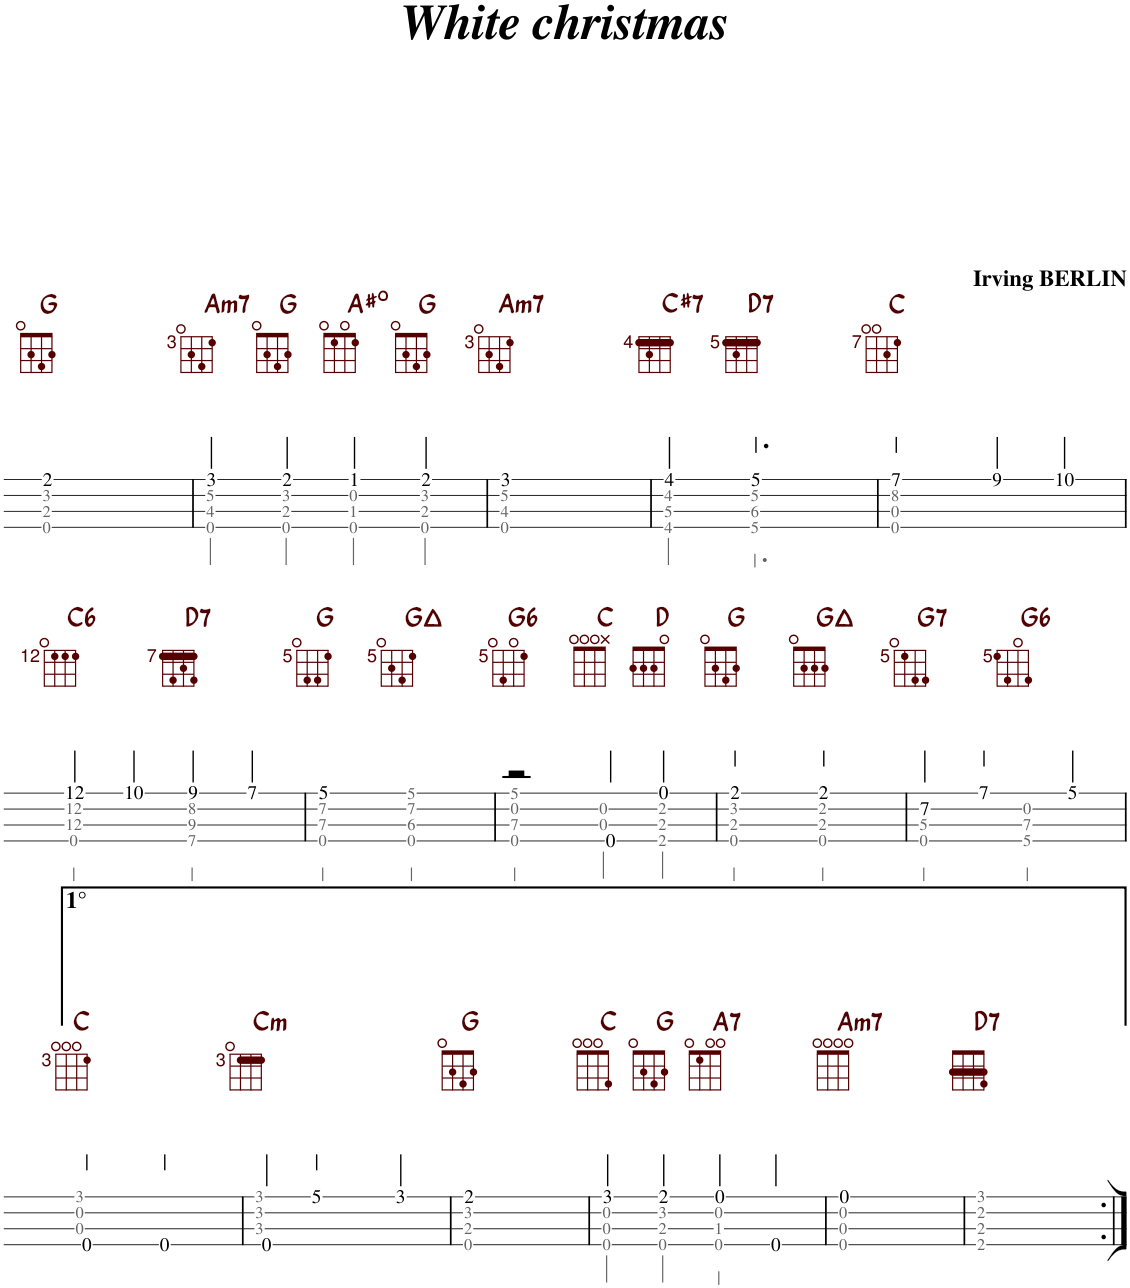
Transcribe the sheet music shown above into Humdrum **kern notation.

**kern	**harte
*part1	*part1
*staff1	*
*I"Ukulélé [Tablature]	*
*stria4	*
*k[]	*
*M4/4	*
=1	=1
*^	*
1b	1g!i 1d!i 1g!i	G:maj
=2	=2	=2
!	!	!LO:H:kt=m7
4cc/	4g!i\ 4e!i\ 4a!i\	A:min7
4b/	4g!i\ 4d!i\ 4g!i\	G:maj
4a#X/	4g!i\ 4c#!i\ 4e!i\	A#:dim
4b/	4g!i\ 4d!i\ 4g!i\	G:maj
=3	=3	=3
!	!	!LO:H:kt=m7
1cc	1g!i 1e!i 1a!i	A:min7
=4	=4	=4
!	!	!LO:H:kt=7
4cc#X/	4b!i\ 4f!i\ 4g#!i\	C#:7
!	!	!LO:H:kt=7
2.dd/	2.cc!i\ 2.f#!i\ 2.a!i\	D:7
=5	=5	=5
2ee/	1g!i 1c!i 1cc!i	C:maj
4ff#X/	.	.
4gg/	.	.
!!LO:LB:g=z	!!
=6	=6	=6
!	!	!LO:H:kt=6
4aa/	2g!i\ 2cc!i\ 2ee!i\	C:maj6
4gg/	.	.
!	!	!LO:H:kt=7
4ff#X/	2dd!i\ 2a!i\ 2cc!i\	D:7
4ee/	.	.
=7	=7	=7
1dd	2g!i\ 2g!i\ 2b!i\	G:maj
.	2g!i\ 2f#!i\ 2b!i\ 2dd!i\	G:maj
=8	=8	=8
!	!	!LO:H:kt=6
2r	2g!i\ 2g!i\ 2e!i\ 2dd!i\	G:maj6
4g/	4c!i\ 4e!i\	C:maj
4a/	4a!i\ 4d!i\ 4f#!i\	D:maj
=9	=9	=9
2b/	2g!i\ 2d!i\ 2g!i\	G:maj
2b/	2g!i\ 2d!i\ 2f#!i\	G:maj
=10	=10	=10
!	!	!LO:H:kt=7
4b/	2g!i\ 2f!i\	G:7
2ee/	.	.
!	!	!LO:H:kt=6
.	2cc!i\ 2g!i\ 2e!i\	G:maj6
4dd/	.	.
!!LO:LB:g=z	!!
=11	=11	=11
2g/	1c!i 1e!i 1cc!i	C:maj
2g/	.	.
=12	=12	=12
!	!	!LO:H:kt=m
4g/	1e-!i 1g!i 1cc!i	C:min
2dd/	.	.
4cc/	.	.
=13	=13	=13
1b	1g!i 1d!i 1g!i	G:maj
=14	=14	=14
4cc/	4g!i\ 4c!i\ 4e!i\	C:maj
4b/	4g!i\ 4d!i\ 4g!i\	G:maj
!	!	!LO:H:kt=7
4a/	2g!i\ 2c#!i\ 2e!i\	A:7
4g/	.	.
=15	=15	=15
!	!	!LO:H:kt=m7
1a	1g!i 1c!i 1e!i	A:min7
=16	=16	=16
!	!	!LO:H:kt=7
1ryy	1a!i 1d!i 1f#!i 1cc!i	D:7
*v	*v	*
=:|!	=:|!
*-	*-
